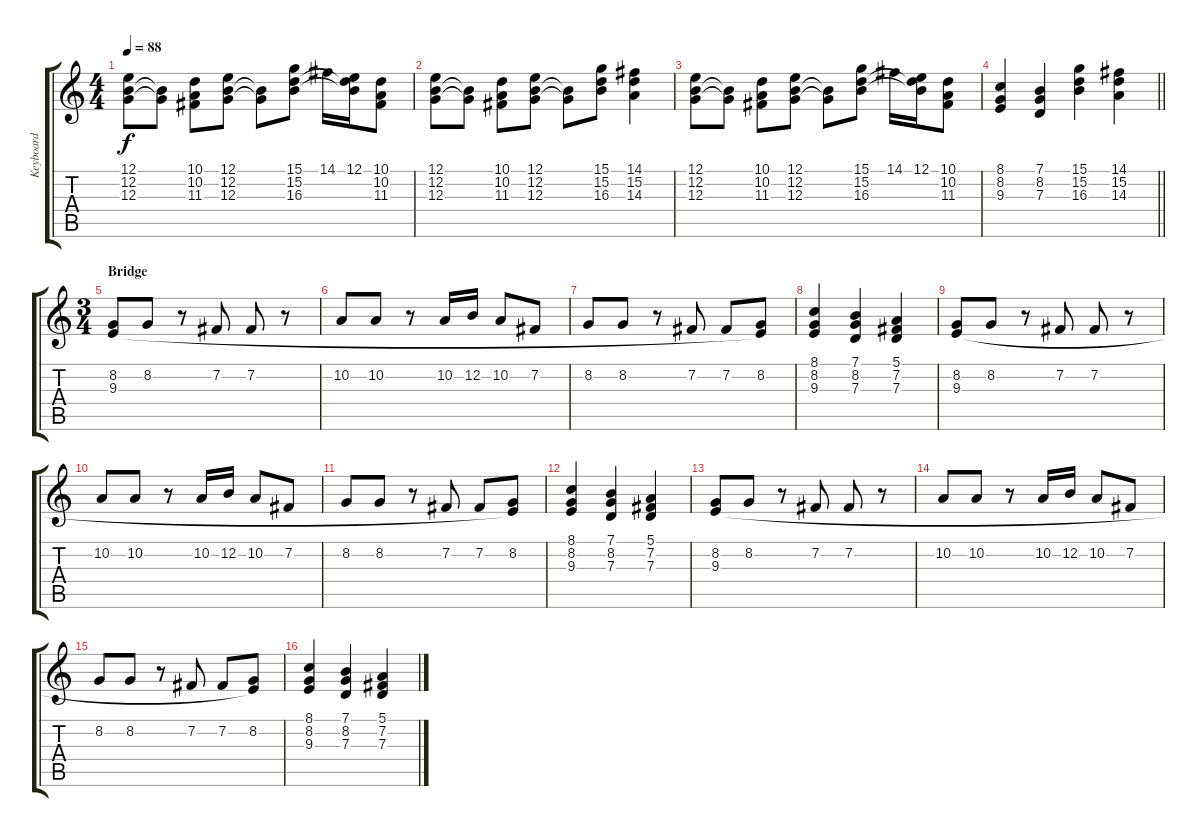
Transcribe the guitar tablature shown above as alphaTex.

\track ("Keyboard" "Keyboard") {instrument stringensemble1}
\staff {score tabs}
\tuning (E4 B3 G3 D3 A2 E2) {hide}
\ts (4 4)
\tempo 88
\clef g2
\ks c
(12.1 12.2 12.3).8{dy f} (12.2{t} 12.3{t}).8 (10.1 10.2 11.3).8 (12.1 12.2 12.3).8 (12.2{t} 12.3{t}).8 (15.1 15.2 16.3).8 14.1.16 (12.1 15.2{t} 16.3{t}).16 (10.1 10.2 11.3).8 |
(12.1 12.2 12.3).8 (12.2{t} 12.3{t}).8 (10.1 10.2 11.3).8 (12.1 12.2 12.3).8 (12.2{t} 12.3{t}).8 (15.1 15.2 16.3).8 (14.1 15.2 14.3).4 |
(12.1 12.2 12.3).8 (12.2{t} 12.3{t}).8 (10.1 10.2 11.3).8 (12.1 12.2 12.3).8 (12.2{t} 12.3{t}).8 (15.1 15.2 16.3).8 14.1.16 (12.1 15.2{t} 16.3{t}).16 (10.1 10.2 11.3).8 |
\barLineRight lightlight
(8.1 8.2 9.3).4 (7.1 8.2 7.3).4 (15.1 15.2 16.3).4 (14.1 15.2 14.3).4 |
\ts (3 4)
\section ("" "Bridge")
(8.2 9.3).8 8.2.8 r.8 7.2.8 7.2.8 r.8 |
10.2.8 10.2.8 r.8 10.2.16 12.2.16 10.2.8 7.2.8 |
8.2.8 8.2.8 r.8 7.2.8 7.2.8 (8.2 9.3{t}).8 |
(8.1 8.2 9.3).4 (7.1 8.2 7.3).4 (5.1 7.2 7.3).4 |
(8.2 9.3).8 8.2.8 r.8 7.2.8 7.2.8 r.8 |
10.2.8 10.2.8 r.8 10.2.16 12.2.16 10.2.8 7.2.8 |
8.2.8 8.2.8 r.8 7.2.8 7.2.8 (8.2 9.3{t}).8 |
(8.1 8.2 9.3).4 (7.1 8.2 7.3).4 (5.1 7.2 7.3).4 |
(8.2 9.3).8 8.2.8 r.8 7.2.8 7.2.8 r.8 |
10.2.8 10.2.8 r.8 10.2.16 12.2.16 10.2.8 7.2.8 |
8.2.8 8.2.8 r.8 7.2.8 7.2.8 (8.2 9.3{t}).8 |
(8.1 8.2 9.3).4 (7.1 8.2 7.3).4 (5.1 7.2 7.3).4
